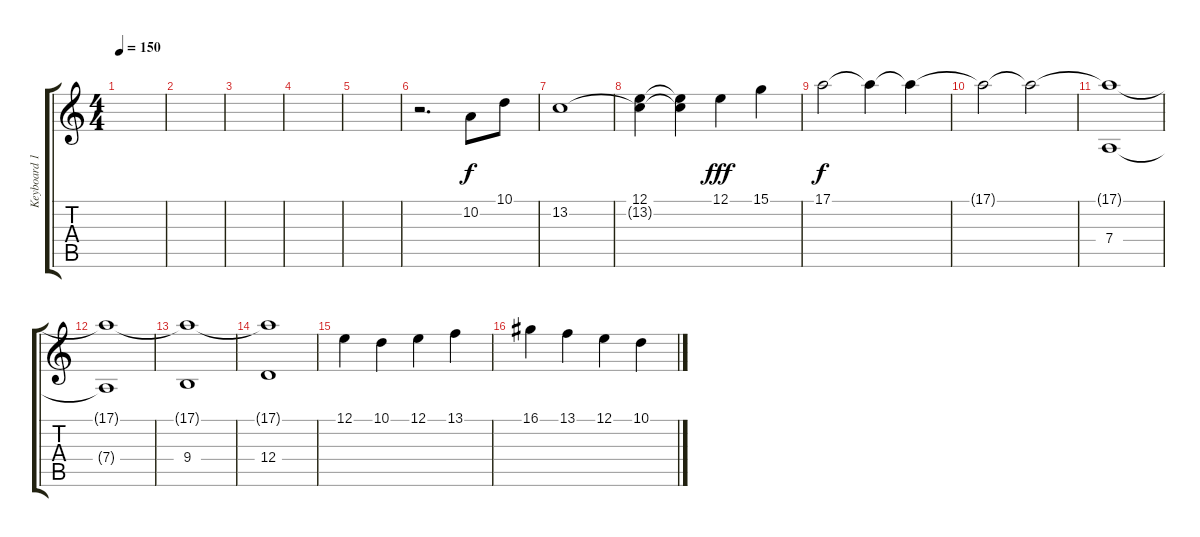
\track ("Keyboard 1" "Keyboard 1") {instrument stringensemble1}
\staff {score tabs}
\tuning (E4 B3 G3 D3 A2 E2) {hide}
\ts (4 4)
\tempo 150
\clef g2
\ks c
|
|
|
|
|
r.2{d} 10.2.8 10.1.8 |
13.2.1 |
(12.1 13.2{t}).4 (12.1{t} 13.2{t}).4 12.1.4{dy fff} 15.1.4 |
17.1.2{dy f} 17.1{t}.4 17.1{t}.4 |
17.1{t}.2 17.1{t}.2 |
(17.1{t} 7.4).1{volume 12} |
(17.1{t} 7.4{t}).1 |
(17.1{t} 9.4).1 |
(17.1{t} 12.4).1{volume 16} |
12.1.4 10.1.4 12.1.4 13.1.4 |
16.1.4 13.1.4 12.1.4 10.1.4
